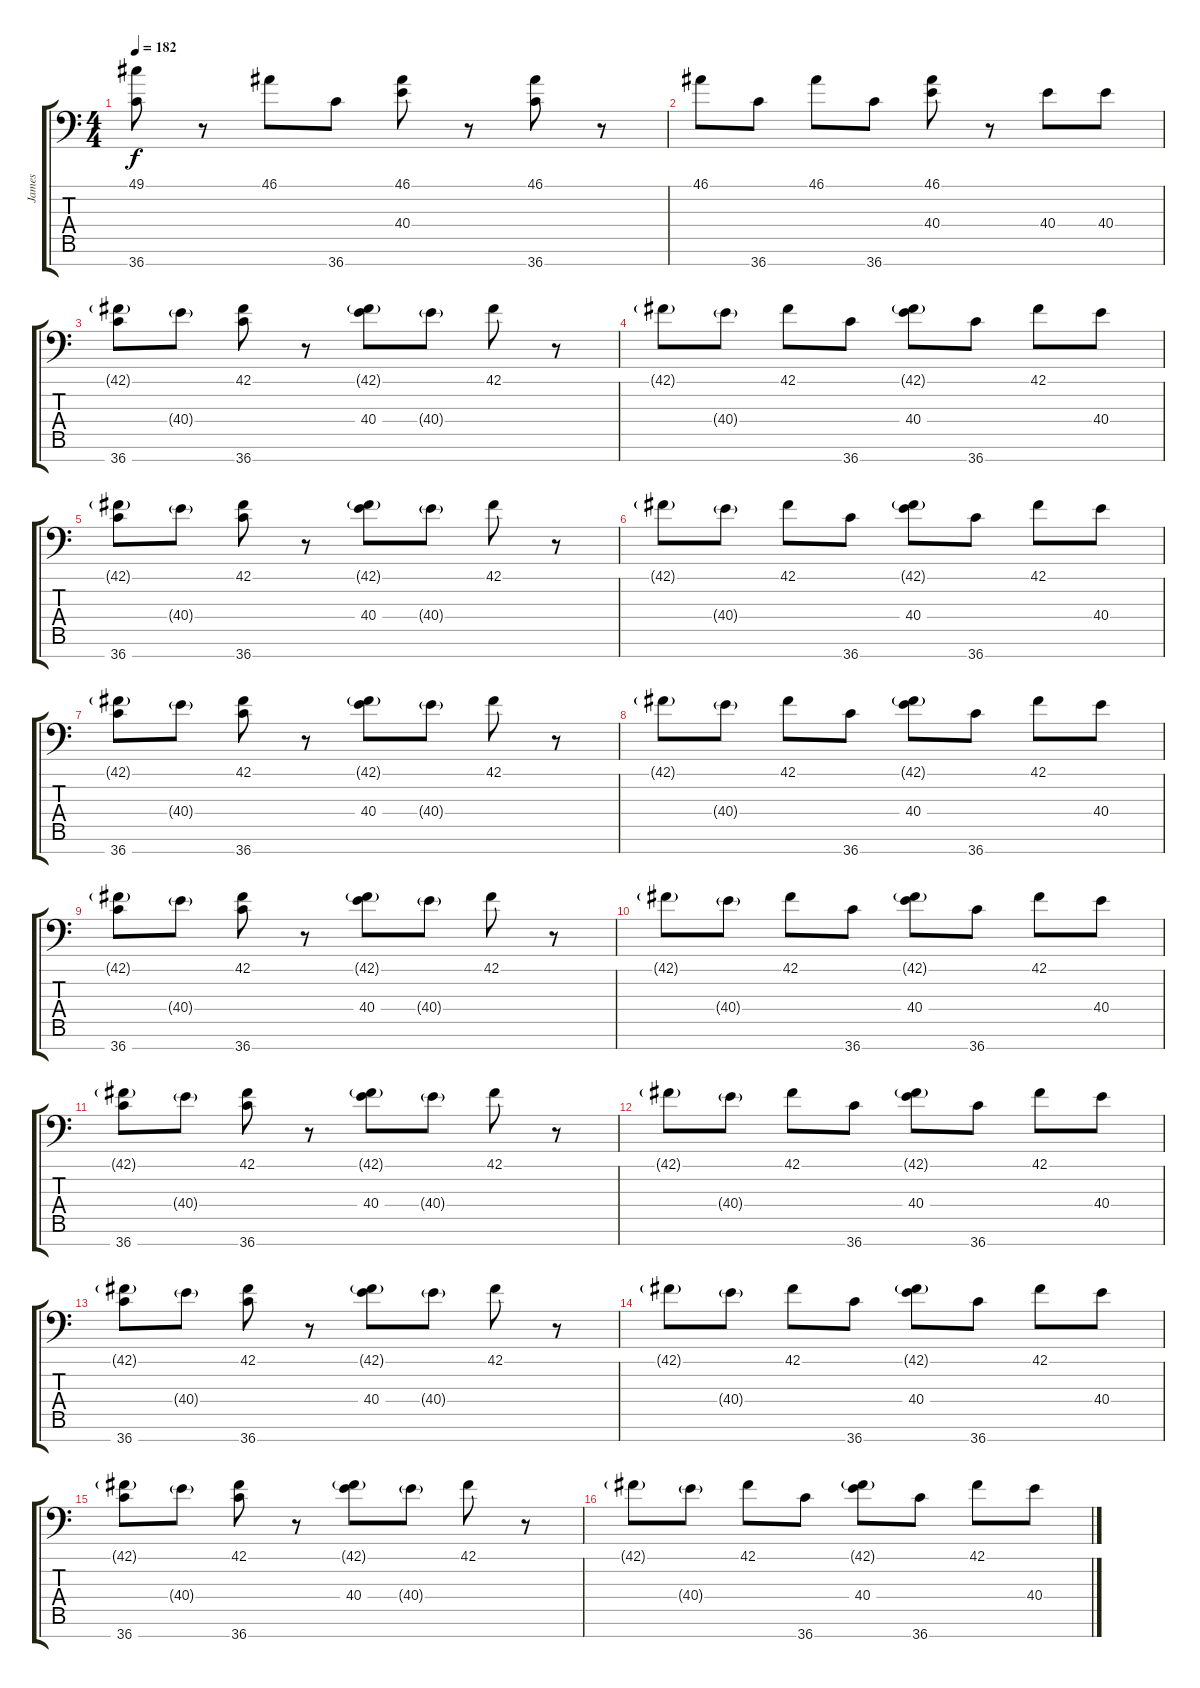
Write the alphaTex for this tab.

\track ("James" "James") {instrument acousticgrandpiano}
\staff {score tabs}
\tuning (C-1 C-1 C-1 C-1 C-1 C-1 C-1) {hide}
\ts (4 4)
\tempo 182
\clef f4
\ks c
(49.1 36.7).8{dy f} r.8 46.1.8 36.7.8 (46.1 40.4).8 r.8 (46.1 36.7).8 r.8 |
46.1.8 36.7.8 46.1.8 36.7.8 (46.1 40.4).8 r.8 40.4.8 40.4.8 |
(42.1{g} 36.7).8 40.4{g}.8 (42.1 36.7).8 r.8 (42.1{g} 40.4).8 40.4{g}.8 42.1.8 r.8 |
42.1{g}.8 40.4{g}.8 42.1.8 36.7.8 (42.1{g} 40.4).8 36.7.8 42.1.8 40.4.8 |
(42.1{g} 36.7).8 40.4{g}.8 (42.1 36.7).8 r.8 (42.1{g} 40.4).8 40.4{g}.8 42.1.8 r.8 |
42.1{g}.8 40.4{g}.8 42.1.8 36.7.8 (42.1{g} 40.4).8 36.7.8 42.1.8 40.4.8 |
(42.1{g} 36.7).8 40.4{g}.8 (42.1 36.7).8 r.8 (42.1{g} 40.4).8 40.4{g}.8 42.1.8 r.8 |
42.1{g}.8 40.4{g}.8 42.1.8 36.7.8 (42.1{g} 40.4).8 36.7.8 42.1.8 40.4.8 |
(42.1{g} 36.7).8 40.4{g}.8 (42.1 36.7).8 r.8 (42.1{g} 40.4).8 40.4{g}.8 42.1.8 r.8 |
42.1{g}.8 40.4{g}.8 42.1.8 36.7.8 (42.1{g} 40.4).8 36.7.8 42.1.8 40.4.8 |
(42.1{g} 36.7).8 40.4{g}.8 (42.1 36.7).8 r.8 (42.1{g} 40.4).8 40.4{g}.8 42.1.8 r.8 |
42.1{g}.8 40.4{g}.8 42.1.8 36.7.8 (42.1{g} 40.4).8 36.7.8 42.1.8 40.4.8 |
(42.1{g} 36.7).8 40.4{g}.8 (42.1 36.7).8 r.8 (42.1{g} 40.4).8 40.4{g}.8 42.1.8 r.8 |
42.1{g}.8 40.4{g}.8 42.1.8 36.7.8 (42.1{g} 40.4).8 36.7.8 42.1.8 40.4.8 |
(42.1{g} 36.7).8 40.4{g}.8 (42.1 36.7).8 r.8 (42.1{g} 40.4).8 40.4{g}.8 42.1.8 r.8 |
42.1{g}.8 40.4{g}.8 42.1.8 36.7.8 (42.1{g} 40.4).8 36.7.8 42.1.8 40.4.8
